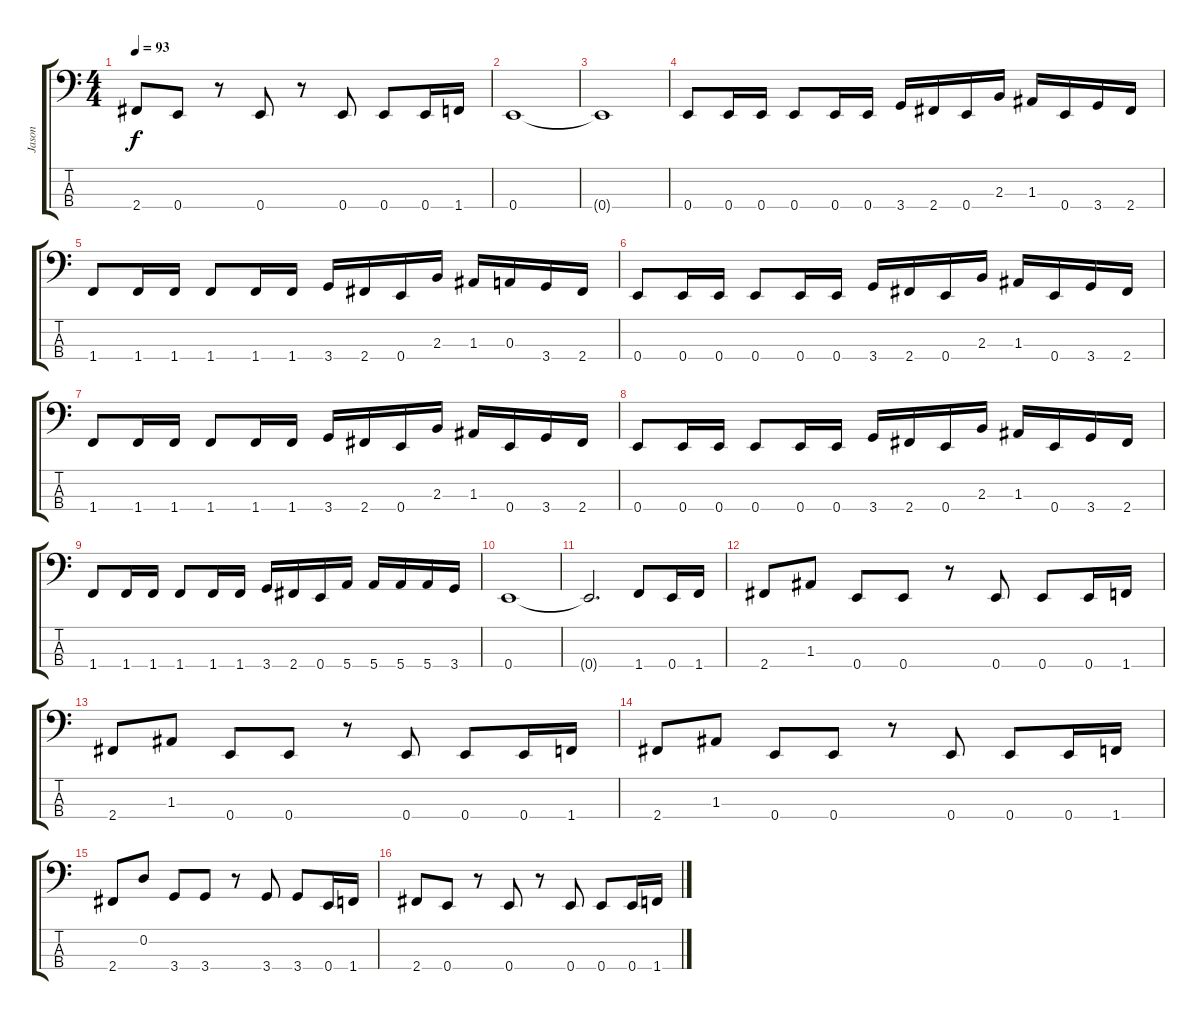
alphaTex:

\track ("Jason" "Jason") {instrument electricbassfinger}
\staff {score tabs}
\tuning (G2 D2 A1 E1) {hide}
\ts (4 4)
\tempo 93
\clef f4
\ks c
2.4.8{dy f} 0.4.8 r.8 0.4.8 r.8 0.4.8 0.4.8 0.4.16 1.4.16 |
0.4.1 |
0.4{t}.1 |
0.4.8 0.4.16 0.4.16 0.4.8 0.4.16 0.4.16 3.4.16 2.4.16 0.4.16 2.3.16 1.3.16 0.4.16 3.4.16 2.4.16 |
1.4.8 1.4.16 1.4.16 1.4.8 1.4.16 1.4.16 3.4.16 2.4.16 0.4.16 2.3.16 1.3.16 0.3.16 3.4.16 2.4.16 |
0.4.8 0.4.16 0.4.16 0.4.8 0.4.16 0.4.16 3.4.16 2.4.16 0.4.16 2.3.16 1.3.16 0.4.16 3.4.16 2.4.16 |
1.4.8 1.4.16 1.4.16 1.4.8 1.4.16 1.4.16 3.4.16 2.4.16 0.4.16 2.3.16 1.3.16 0.4.16 3.4.16 2.4.16 |
0.4.8 0.4.16 0.4.16 0.4.8 0.4.16 0.4.16 3.4.16 2.4.16 0.4.16 2.3.16 1.3.16 0.4.16 3.4.16 2.4.16 |
1.4.8 1.4.16 1.4.16 1.4.8 1.4.16 1.4.16 3.4.16 2.4.16 0.4.16 5.4.16 5.4.16 5.4.16 5.4.16 3.4.16 |
0.4.1 |
0.4{t}.2{d} 1.4.8 0.4.16 1.4.16 |
2.4.8 1.3.8 0.4.8 0.4.8 r.8 0.4.8 0.4.8 0.4.16 1.4.16 |
2.4.8 1.3.8 0.4.8 0.4.8 r.8 0.4.8 0.4.8 0.4.16 1.4.16 |
2.4.8 1.3.8 0.4.8 0.4.8 r.8 0.4.8 0.4.8 0.4.16 1.4.16 |
2.4.8 0.2.8 3.4.8 3.4.8 r.8 3.4.8 3.4.8 0.4.16 1.4.16 |
2.4.8 0.4.8 r.8 0.4.8 r.8 0.4.8 0.4.8 0.4.16 1.4.16
